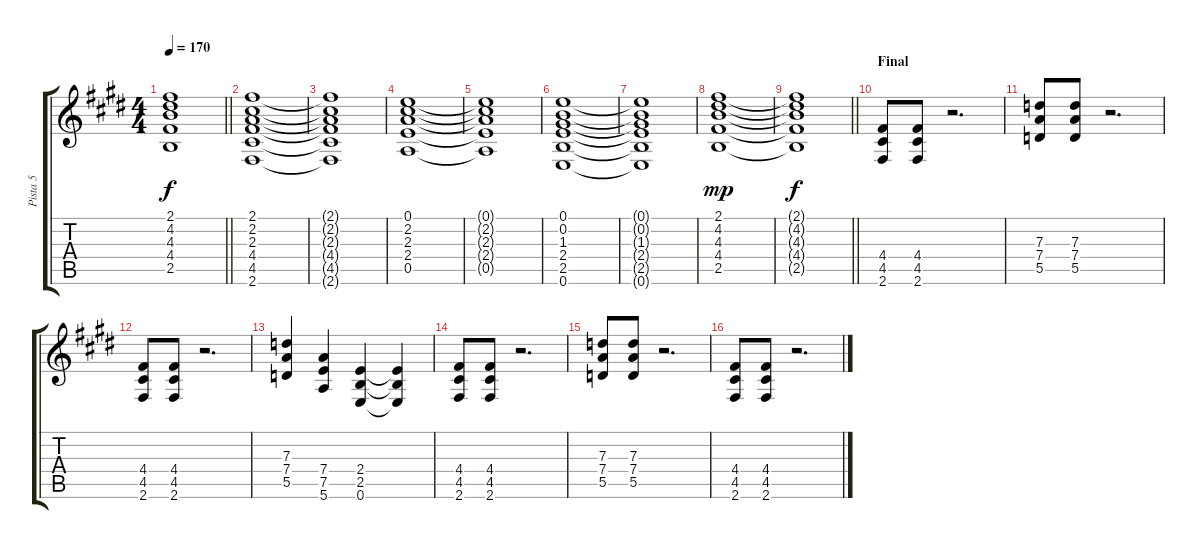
\track ("Pista 5" "Pista 5") {instrument overdrivenguitar}
\staff {score tabs}
\tuning (E4 B3 G3 D3 A2 E2) {hide}
\ts (4 4)
\tempo 170
\clef g2
\barLineRight lightlight
\ks e
(2.1{t} 4.2{t} 4.3{t} 4.4{t} 2.5{t}).1{dy f} |
(2.1 2.2 2.3 4.4 4.5 2.6).1 |
(2.1{t} 2.2{t} 2.3{t} 4.4{t} 4.5{t} 2.6{t}).1 |
(0.1 2.2 2.3 2.4 0.5).1 |
(0.1{t} 2.2{t} 2.3{t} 2.4{t} 0.5{t}).1 |
(0.1 0.2 1.3 2.4 2.5 0.6).1 |
(0.1{t} 0.2{t} 1.3{t} 2.4{t} 2.5{t} 0.6{t}).1 |
(2.1 4.2 4.3 4.4 2.5).1{dy mp} |
\barLineRight lightlight
(2.1{t} 4.2{t} 4.3{t} 4.4{t} 2.5{t}).1{dy f} |
\section ("" "Final")
(4.4 4.5 2.6).8 (4.4 4.5 2.6).8 r.2{d} |
(7.3 7.4 5.5).8 (7.3 7.4 5.5).8 r.2{d} |
(4.4 4.5 2.6).8 (4.4 4.5 2.6).8 r.2{d} |
(7.3 7.4 5.5).4 (7.4 7.5 5.6).4 (2.4 2.5 0.6).4 (2.4{t} 2.5{t} 0.6{t}).4 |
(4.4 4.5 2.6).8 (4.4 4.5 2.6).8 r.2{d} |
(7.3 7.4 5.5).8 (7.3 7.4 5.5).8 r.2{d} |
(4.4 4.5 2.6).8 (4.4 4.5 2.6).8 r.2{d}
